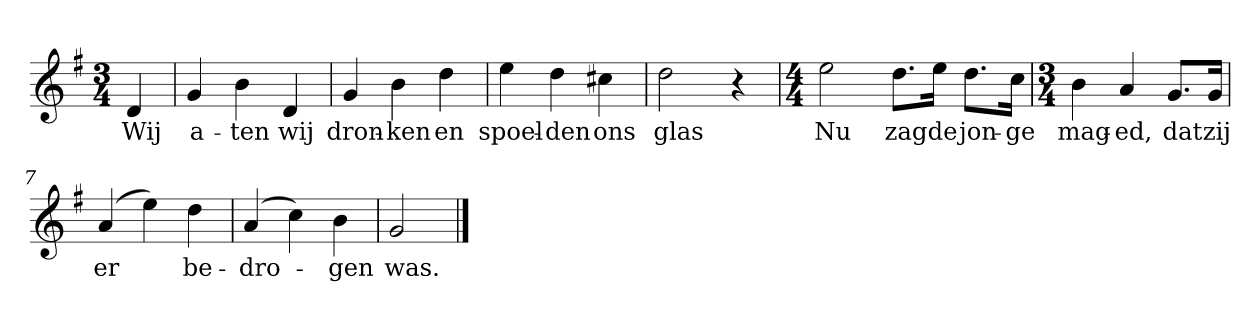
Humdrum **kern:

**kern	**text
*part1	*part1
*staff1	*staff1
*clefG2	*
*k[f#]	*
*G:	*
*M3/4	*
*MM120	*
=	=
4d	Wij
=1	=1
4g	a-
4b	-ten
4d	wij
=2	=2
4g	dron-
4b	-ken
4dd	en
=3	=3
4ee	spoel-
4dd	-den
4cc#X	ons
=4	=4
2dd	glas
4r	.
=5	=5
*M4/4	*
2ee	Nu
8.dd\L	zag
16ee\Jk	de
8.dd\L	jon-
16cc\Jk	-ge
=6	=6
*M3/4	*
4b	mag-
4a	-ed,
8.g/L	dat
16g/Jk	zij
=7	=7
(4a	er
4ee)	.
4dd	be-
=8	=8
(4a	-dro-
4cc)	.
4b	-gen
=9	=9
2g	was.
==	==
*-	*-
